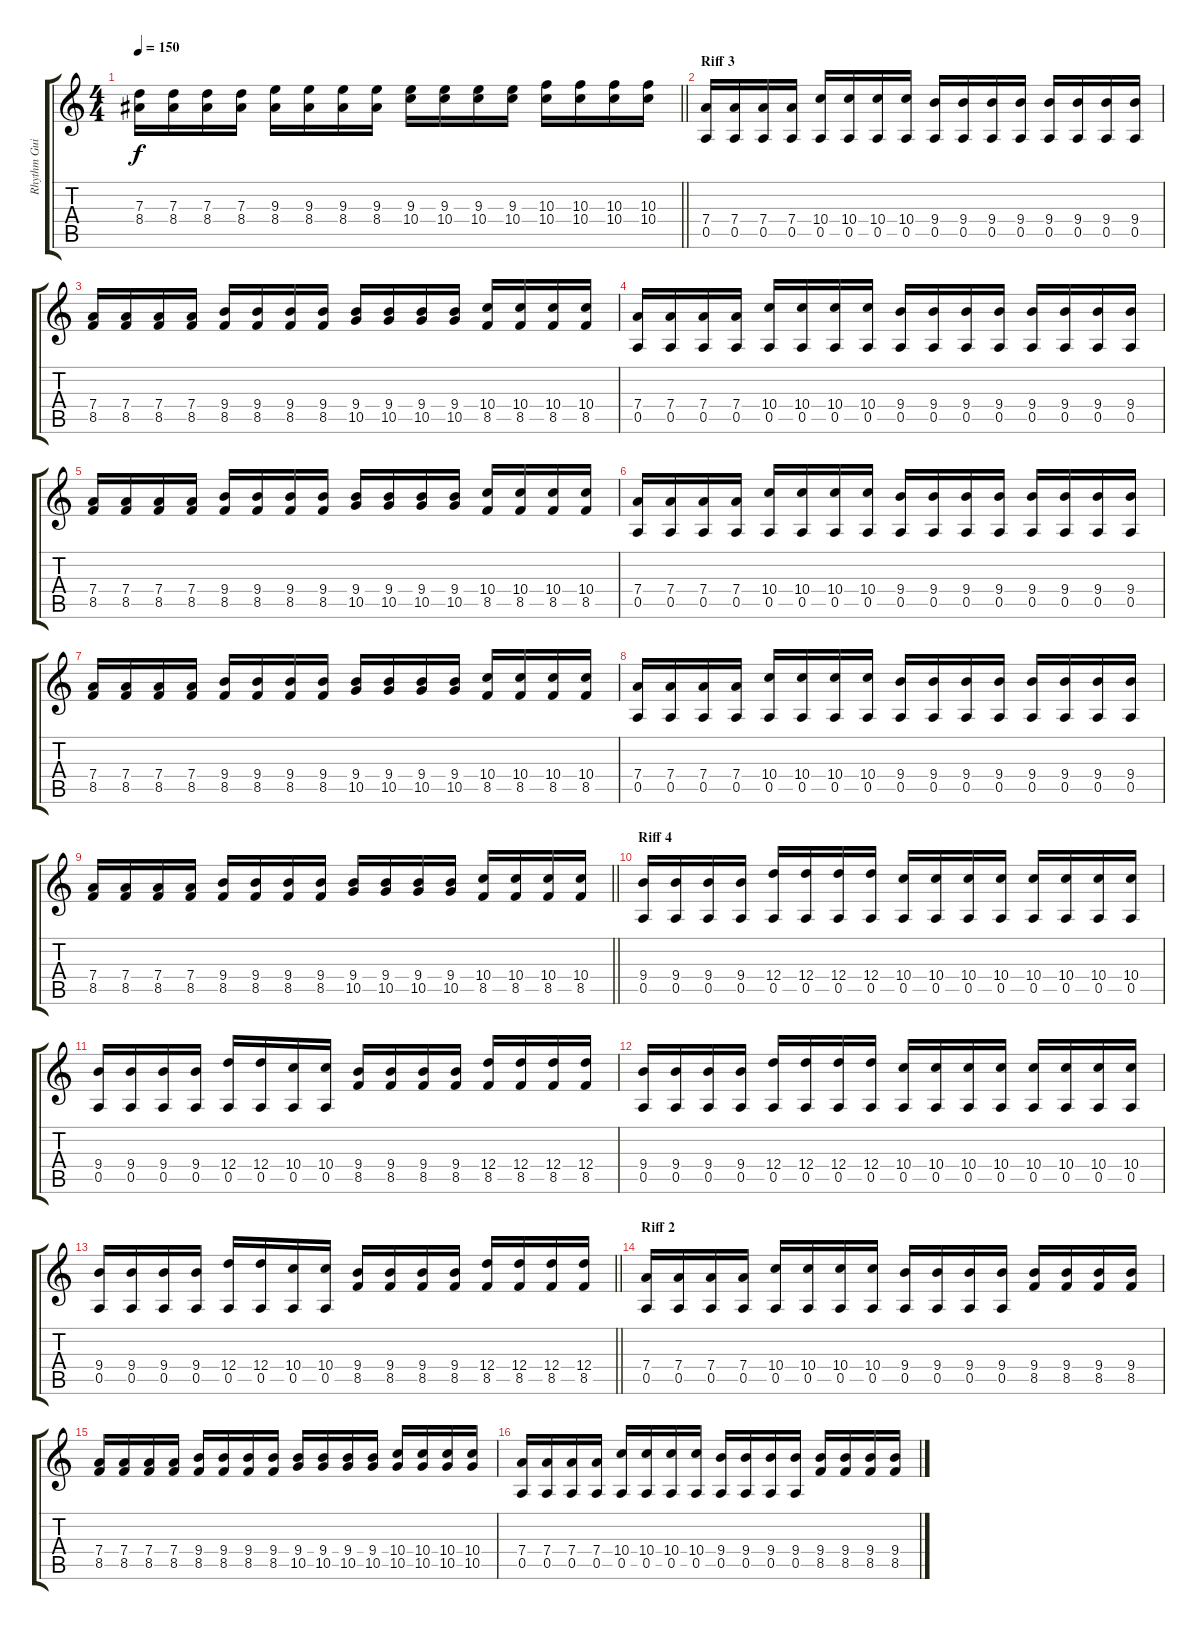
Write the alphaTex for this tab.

\track ("Rhythm Guitar" "Rhythm Gui") {instrument distortionguitar}
\staff {score tabs}
\tuning (E4 B3 G3 D3 A2 E2) {hide}
\ts (4 4)
\tempo 150
\clef g2
\barLineRight lightlight
\ks c
(7.3 8.4).16{dy f} (7.3 8.4).16 (7.3 8.4).16 (7.3 8.4).16 (9.3 8.4).16 (9.3 8.4).16 (9.3 8.4).16 (9.3 8.4).16 (9.3 10.4).16 (9.3 10.4).16 (9.3 10.4).16 (9.3 10.4).16 (10.3 10.4).16 (10.3 10.4).16 (10.3 10.4).16 (10.3 10.4).16 |
\section ("" "Riff 3")
(7.4 0.5).16 (7.4 0.5).16 (7.4 0.5).16 (7.4 0.5).16 (10.4 0.5).16 (10.4 0.5).16 (10.4 0.5).16 (10.4 0.5).16 (9.4 0.5).16 (9.4 0.5).16 (9.4 0.5).16 (9.4 0.5).16 (9.4 0.5).16 (9.4 0.5).16 (9.4 0.5).16 (9.4 0.5).16 |
(7.4 8.5).16 (7.4 8.5).16 (7.4 8.5).16 (7.4 8.5).16 (9.4 8.5).16 (9.4 8.5).16 (9.4 8.5).16 (9.4 8.5).16 (9.4 10.5).16 (9.4 10.5).16 (9.4 10.5).16 (9.4 10.5).16 (10.4 8.5).16 (10.4 8.5).16 (10.4 8.5).16 (10.4 8.5).16 |
(7.4 0.5).16 (7.4 0.5).16 (7.4 0.5).16 (7.4 0.5).16 (10.4 0.5).16 (10.4 0.5).16 (10.4 0.5).16 (10.4 0.5).16 (9.4 0.5).16 (9.4 0.5).16 (9.4 0.5).16 (9.4 0.5).16 (9.4 0.5).16 (9.4 0.5).16 (9.4 0.5).16 (9.4 0.5).16 |
(7.4 8.5).16 (7.4 8.5).16 (7.4 8.5).16 (7.4 8.5).16 (9.4 8.5).16 (9.4 8.5).16 (9.4 8.5).16 (9.4 8.5).16 (9.4 10.5).16 (9.4 10.5).16 (9.4 10.5).16 (9.4 10.5).16 (10.4 8.5).16 (10.4 8.5).16 (10.4 8.5).16 (10.4 8.5).16 |
(7.4 0.5).16 (7.4 0.5).16 (7.4 0.5).16 (7.4 0.5).16 (10.4 0.5).16 (10.4 0.5).16 (10.4 0.5).16 (10.4 0.5).16 (9.4 0.5).16 (9.4 0.5).16 (9.4 0.5).16 (9.4 0.5).16 (9.4 0.5).16 (9.4 0.5).16 (9.4 0.5).16 (9.4 0.5).16 |
(7.4 8.5).16 (7.4 8.5).16 (7.4 8.5).16 (7.4 8.5).16 (9.4 8.5).16 (9.4 8.5).16 (9.4 8.5).16 (9.4 8.5).16 (9.4 10.5).16 (9.4 10.5).16 (9.4 10.5).16 (9.4 10.5).16 (10.4 8.5).16 (10.4 8.5).16 (10.4 8.5).16 (10.4 8.5).16 |
(7.4 0.5).16 (7.4 0.5).16 (7.4 0.5).16 (7.4 0.5).16 (10.4 0.5).16 (10.4 0.5).16 (10.4 0.5).16 (10.4 0.5).16 (9.4 0.5).16 (9.4 0.5).16 (9.4 0.5).16 (9.4 0.5).16 (9.4 0.5).16 (9.4 0.5).16 (9.4 0.5).16 (9.4 0.5).16 |
\barLineRight lightlight
(7.4 8.5).16 (7.4 8.5).16 (7.4 8.5).16 (7.4 8.5).16 (9.4 8.5).16 (9.4 8.5).16 (9.4 8.5).16 (9.4 8.5).16 (9.4 10.5).16 (9.4 10.5).16 (9.4 10.5).16 (9.4 10.5).16 (10.4 8.5).16 (10.4 8.5).16 (10.4 8.5).16 (10.4 8.5).16 |
\section ("" "Riff 4")
(9.4 0.5).16 (9.4 0.5).16 (9.4 0.5).16 (9.4 0.5).16 (12.4 0.5).16 (12.4 0.5).16 (12.4 0.5).16 (12.4 0.5).16 (10.4 0.5).16 (10.4 0.5).16 (10.4 0.5).16 (10.4 0.5).16 (10.4 0.5).16 (10.4 0.5).16 (10.4 0.5).16 (10.4 0.5).16 |
(9.4 0.5).16 (9.4 0.5).16 (9.4 0.5).16 (9.4 0.5).16 (12.4 0.5).16 (12.4 0.5).16 (10.4 0.5).16 (10.4 0.5).16 (9.4 8.5).16 (9.4 8.5).16 (9.4 8.5).16 (9.4 8.5).16 (12.4 8.5).16 (12.4 8.5).16 (12.4 8.5).16 (12.4 8.5).16 |
(9.4 0.5).16 (9.4 0.5).16 (9.4 0.5).16 (9.4 0.5).16 (12.4 0.5).16 (12.4 0.5).16 (12.4 0.5).16 (12.4 0.5).16 (10.4 0.5).16 (10.4 0.5).16 (10.4 0.5).16 (10.4 0.5).16 (10.4 0.5).16 (10.4 0.5).16 (10.4 0.5).16 (10.4 0.5).16 |
\barLineRight lightlight
(9.4 0.5).16 (9.4 0.5).16 (9.4 0.5).16 (9.4 0.5).16 (12.4 0.5).16 (12.4 0.5).16 (10.4 0.5).16 (10.4 0.5).16 (9.4 8.5).16 (9.4 8.5).16 (9.4 8.5).16 (9.4 8.5).16 (12.4 8.5).16 (12.4 8.5).16 (12.4 8.5).16 (12.4 8.5).16 |
\section ("" "Riff 2")
(7.4 0.5).16 (7.4 0.5).16 (7.4 0.5).16 (7.4 0.5).16 (10.4 0.5).16 (10.4 0.5).16 (10.4 0.5).16 (10.4 0.5).16 (9.4 0.5).16 (9.4 0.5).16 (9.4 0.5).16 (9.4 0.5).16 (9.4 8.5).16 (9.4 8.5).16 (9.4 8.5).16 (9.4 8.5).16 |
(7.4 8.5).16 (7.4 8.5).16 (7.4 8.5).16 (7.4 8.5).16 (9.4 8.5).16 (9.4 8.5).16 (9.4 8.5).16 (9.4 8.5).16 (9.4 10.5).16 (9.4 10.5).16 (9.4 10.5).16 (9.4 10.5).16 (10.4 10.5).16 (10.4 10.5).16 (10.4 10.5).16 (10.4 10.5).16 |
(7.4 0.5).16 (7.4 0.5).16 (7.4 0.5).16 (7.4 0.5).16 (10.4 0.5).16 (10.4 0.5).16 (10.4 0.5).16 (10.4 0.5).16 (9.4 0.5).16 (9.4 0.5).16 (9.4 0.5).16 (9.4 0.5).16 (9.4 8.5).16 (9.4 8.5).16 (9.4 8.5).16 (9.4 8.5).16
